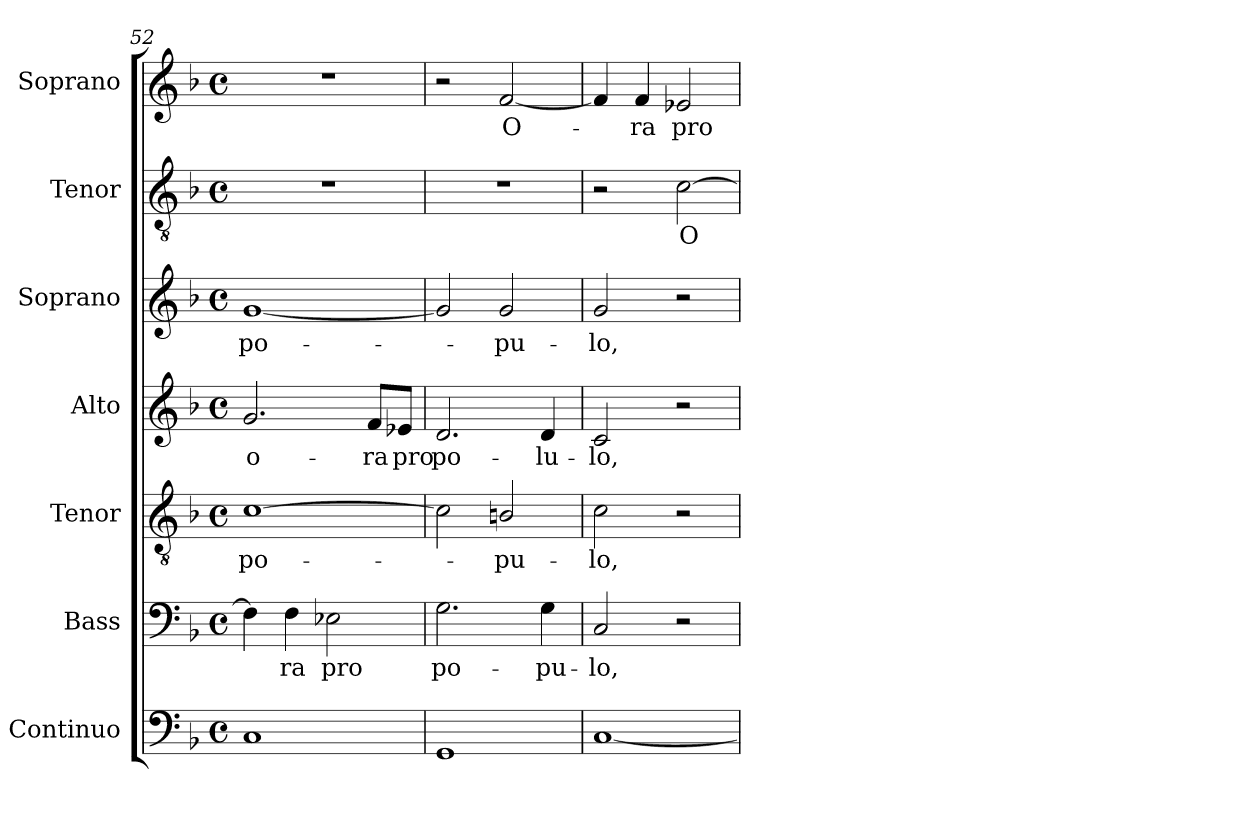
**kern	**kern	**text	**kern	**text	**kern	**text	**kern	**text	**kern	**text	**kern	**text
*part7	*part6	*part6	*part5	*part5	*part4	*part4	*part3	*part3	*part2	*part2	*part1	*part1
*staff7	*staff6	*staff6	*staff5	*staff5	*staff4	*staff4	*staff3	*staff3	*staff2	*staff2	*staff1	*staff1
*I"Continuo	*I"Bass	*	*I"Tenor	*	*I"Alto	*	*I"Soprano	*	*I"Tenor	*	*I"Soprano	*
*I'Cont.	*I'B.	*	*I'T.	*	*I'A.	*	*I'S.	*	*I'T.	*	*I'S.	*
*clefF4	*clefF4	*	*clefGv2	*	*clefG2	*	*clefG2	*	*clefGv2	*	*clefG2	*
*	*	*	*ITrd7c12	*	*	*	*	*	*ITrd7c12	*	*	*
*k[b-]	*k[b-]	*	*k[b-]	*	*k[b-]	*	*k[b-]	*	*k[b-]	*	*k[b-]	*
*F:	*F:	*	*F:	*	*F:	*	*F:	*	*F:	*	*F:	*
*M4/4	*M4/4	*	*M4/4	*	*M4/4	*	*M4/4	*	*M4/4	*	*M4/4	*
*met(c)	*met(c)	*	*met(c)	*	*met(c)	*	*met(c)	*	*met(c)	*	*met(c)	*
=52	=52	=52	=52	=52	=52	=52	=52	=52	=52	=52	=52	=52
!	!	!	!	!LO:LY:b:color=#000000	!	!	!	!	!	!	!	!
!	!	!	!	!	!	!LO:LY:b:color=#000000	!	!	!	!	!	!
!	!	!	!	!	!	!	!	!LO:LY:b:color=#000000	!	!	!	!
1Ci	4Fi\]	.	[1Ci	po-	2.gi/	o-	[1gi	po-	1r	.	1r	.
!	!	!LO:LY:b:color=#000000	!	!	!	!	!	!	!	!	!	!
.	4Fi\	-ra	.	.	.	.	.	.	.	.	.	.
!	!	!LO:LY:b:color=#000000	!	!	!	!	!	!	!	!	!	!
.	2E-Xi\	pro	.	.	.	.	.	.	.	.	.	.
!	!	!	!	!	!	!LO:LY:b:color=#000000	!	!	!	!	!	!
.	.	.	.	.	8fi/L	-ra	.	.	.	.	.	.
!	!	!	!	!	!	!LO:LY:b:color=#000000	!	!	!	!	!	!
.	.	.	.	.	8e-Xi/J	pro	.	.	.	.	.	.
=53	=53	=53	=53	=53	=53	=53	=53	=53	=53	=53	=53	=53
!	!	!LO:LY:b:color=#000000	!	!	!	!	!	!	!	!	!	!
!	!	!	!	!	!	!LO:LY:b:color=#000000	!	!	!	!	!	!
1GGi	2.Gi\	po-	2Ci\]	.	2.di/	po-	2gi/]	.	1r	.	2r	.
!	!	!	!	!LO:LY:b:color=#000000	!	!	!	!	!	!	!	!
!	!	!	!	!	!	!	!	!LO:LY:b:color=#000000	!	!	!	!
!	!	!	!	!	!	!	!	!	!	!	!	!LO:LY:b:color=#000000
.	.	.	2BBni/	-pu-	.	.	2gi/	-pu-	.	.	[2fi/	O-
!	!	!LO:LY:b:color=#000000	!	!	!	!	!	!	!	!	!	!
!	!	!	!	!	!	!LO:LY:b:color=#000000	!	!	!	!	!	!
.	4Gi\	-pu-	.	.	4di/	-lu-	.	.	.	.	.	.
=54	=54	=54	=54	=54	=54	=54	=54	=54	=54	=54	=54	=54
!	!	!LO:LY:b:color=#000000	!	!	!	!	!	!	!	!	!	!
!	!	!	!	!LO:LY:b:color=#000000	!	!	!	!	!	!	!	!
!	!	!	!	!	!	!LO:LY:b:color=#000000	!	!	!	!	!	!
!	!	!	!	!	!	!	!	!LO:LY:b:color=#000000	!	!	!	!
[1Ci	2Ci/	-lo,	2Ci\	-lo,	2ci/	-lo,	2gi/	-lo,	2r	.	4fi/]	.
!	!	!	!	!	!	!	!	!	!	!	!	!LO:LY:b:color=#000000
.	.	.	.	.	.	.	.	.	.	.	4fi/	-ra
!	!	!	!	!	!	!	!	!	!	!LO:LY:b:color=#000000	!	!
!	!	!	!	!	!	!	!	!	!	!	!	!LO:LY:b:color=#000000
.	2r	.	2r	.	2r	.	2r	.	[2Ci\	O-	2e-Xi/	pro
=	=	=	=	=	=	=	=	=	=	=	=	=
*-	*-	*-	*-	*-	*-	*-	*-	*-	*-	*-	*-	*-
